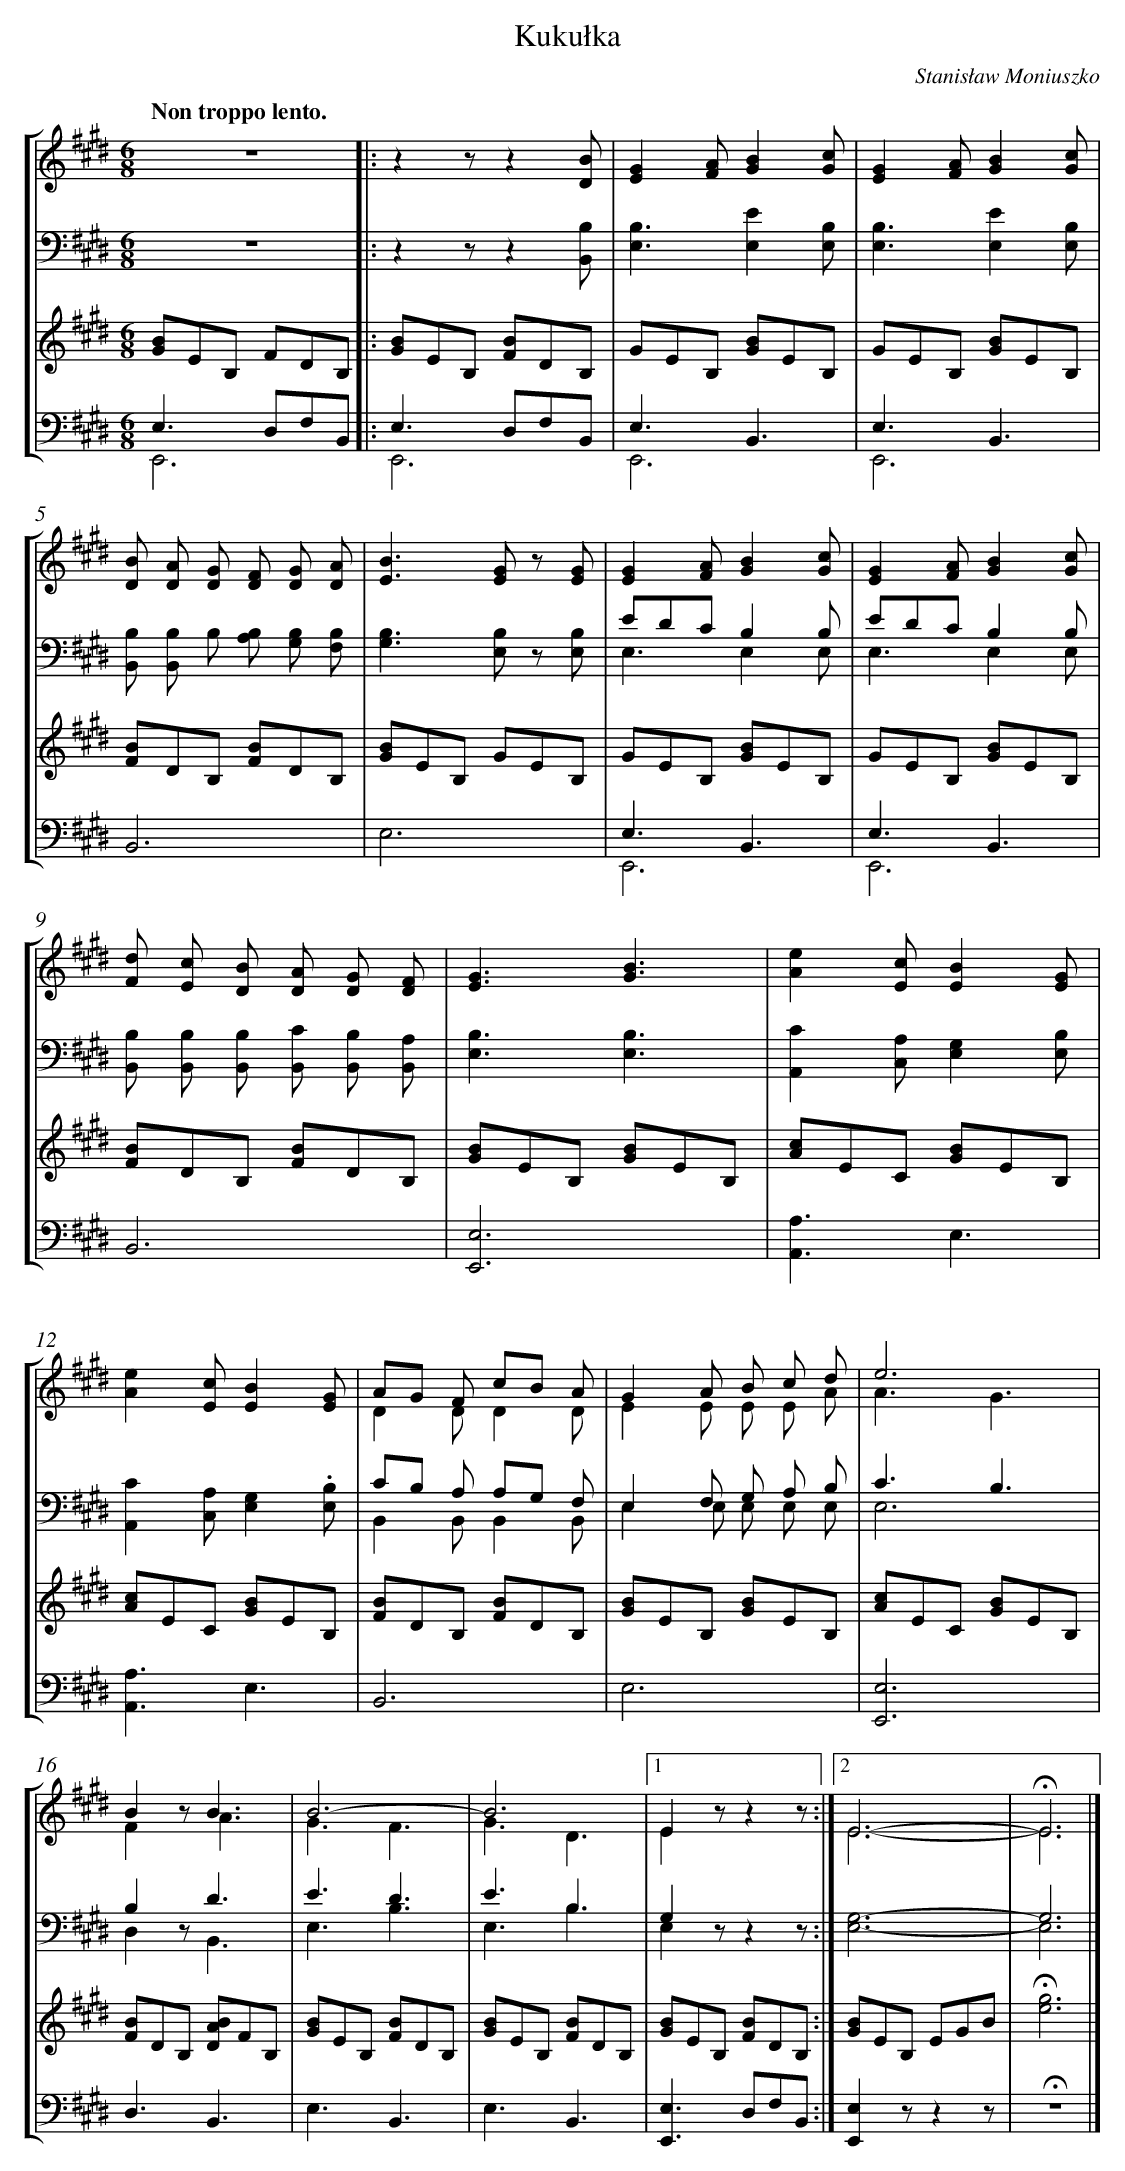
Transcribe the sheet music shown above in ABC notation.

X:1
T: Kukułka
C: Stanisław Moniuszko
L: 1/8
M: 6/8
Q: "Non troppo lento."
%%staves [1 2 3 4]
V: 1 clef=treble
V: 2 clef=bass
V: 3 clef=treble
V: 4 clef=bass
K: E
[V:1] z6 ]|:
[V:2] z6 ]|:
[V:3] [GB]EB, FDB, ]|:
[V:4] E,2>D,2F,B,, & E,,6 ]|:
[V:1] z2zz2[DB] |
[V:2] z2zz2[B,,B,] |
[V:3] [GB]EB, [FB]DB, |
[V:4] E,2>D,2F,B,, & E,,6 |
[V:1] [E2G2][FA][G2B2][Gc] |
[V:2] [E,3B,3][E,2E2][E,B,] |
[V:3] GEB, [GB]EB, |
[V:4] E,3B,,3 & E,,6 |
[V:1] [E2G2][FA][G2B2][Gc] |
[V:2] [E,3B,3][E,2E2][E,B,] |
[V:3] GEB, [GB]EB, |
[V:4] E,3B,,3 & E,,6 |
[V:1] [DB] [DA] [DG] [DF] [DG] [DA] |
[V:2] [B,,B,] [B,,B,] B, [A,B,] [G,B,] [F,B,] |
[V:3] [FB]DB, [FB]DB, |
[V:4] B,,6 |
[V:1] [E2B2]>[E2G2] z [EG] |
[V:2] [G,2B,2]>[E,2B,2] z [E,B,] |
[V:3] [GB]EB, GEB, |
[V:4] E,6 |
[V:1] [E2G2][FA][G2B2][Gc] |
[V:2] EDCB,2B, & E,3E,2E, |
[V:3] GEB, [GB]EB, |
[V:4] E,3B,,3 & E,,6 |
[V:1] [E2G2][FA][G2B2][Gc] |
[V:2] EDCB,2B, & E,3E,2E, |
[V:3] GEB, [GB]EB, |
[V:4] E,3B,,3 & E,,6 |
[V:1] [Fd] [Ec] [DB] [DA] [DG] [DF] |
[V:2] [B,,B,] [B,,B,] [B,,B,] [B,,C] [B,,B,] [B,,A,] |
[V:3] [FB]DB, [FB]DB, |
[V:4] B,,6 |
[V:1] [E3G3][G3B3] |
[V:2] [E,3B,3][E,3B,3] |
[V:3] [GB]EB, [GB]EB, |
[V:4] [E,,6E,6] |
[V:1] [A2e2][Ec][E2B2][EG] |
[V:2] [A,,2C2][C,A,][E,2G,2][E,B,] |
[V:3] [Ac]EC [GB]EB, |
[V:4] [A,,3A,3]E,3 |
[V:1] [A2e2][Ec][E2B2][EG] |
[V:2] [A,,2C2][C,A,][E,2G,2].[E,B,] |
[V:3] [Ac]EC [GB]EB, |
[V:4] [A,,3A,3]E,3 |
[V:1] AG F cB A & D2DD2D |
[V:2] CB, A, A,G, F, & B,,2B,,B,,2B,, |
[V:3] [FB]DB, [FB]DB, |
[V:4] B,,6 |
[V:1] G2A B c d & E2E E E A |
[V:2] E,2F, G, A, B, & E,2E, E, E, E, |
[V:3] [GB]EB, [GB]EB, |
[V:4] E,6 |
[V:1] e6 & A3G3 |
[V:2] C3B,3 & E,6 |
[V:3] [Ac]EC [GB]EB, |
[V:4] [E,,6E,6] |
[V:1] B2zB3 & F2xA3 |
[V:2] B,2zD3 & D,2xB,,3 |
[V:3] [FB]DB, [DAB]FB, |
[V:4] D,3B,,3 |
[V:1] B6- & G3F3 |
[V:2] E3D3 & E,3B,3 |
[V:3] [GB]EB, [FB]DB, |
[V:4] E,3B,,3 |
[V:1] B6 & G3D3 |[1
[V:2] E3B,3 & E,3B,3 |
[V:3] [GB]EB, [FB]DB, |
[V:4] E,3B,,3 |
[V:1] E2zz2z & E2xx2x :|][2
[V:2] G,2zz2z & E,2xx2x :|]
[V:3] [GB]EB, [FB]DB, :|]
[V:4] [E,,2E,2]>D,2F,B,, :|]
[V:1] E6- & E6- |
[V:2] [E,6G,6]- |
[V:3] [GB]EB, EGB |
[V:4] [E,,2E,2]zz2z |
[V:1] !fermata!E6 & E6 |]
[V:2] G,6 & E,6 |]
[V:3] !fermata![e6g6] |]
[V:4] !fermata!z6 |]
